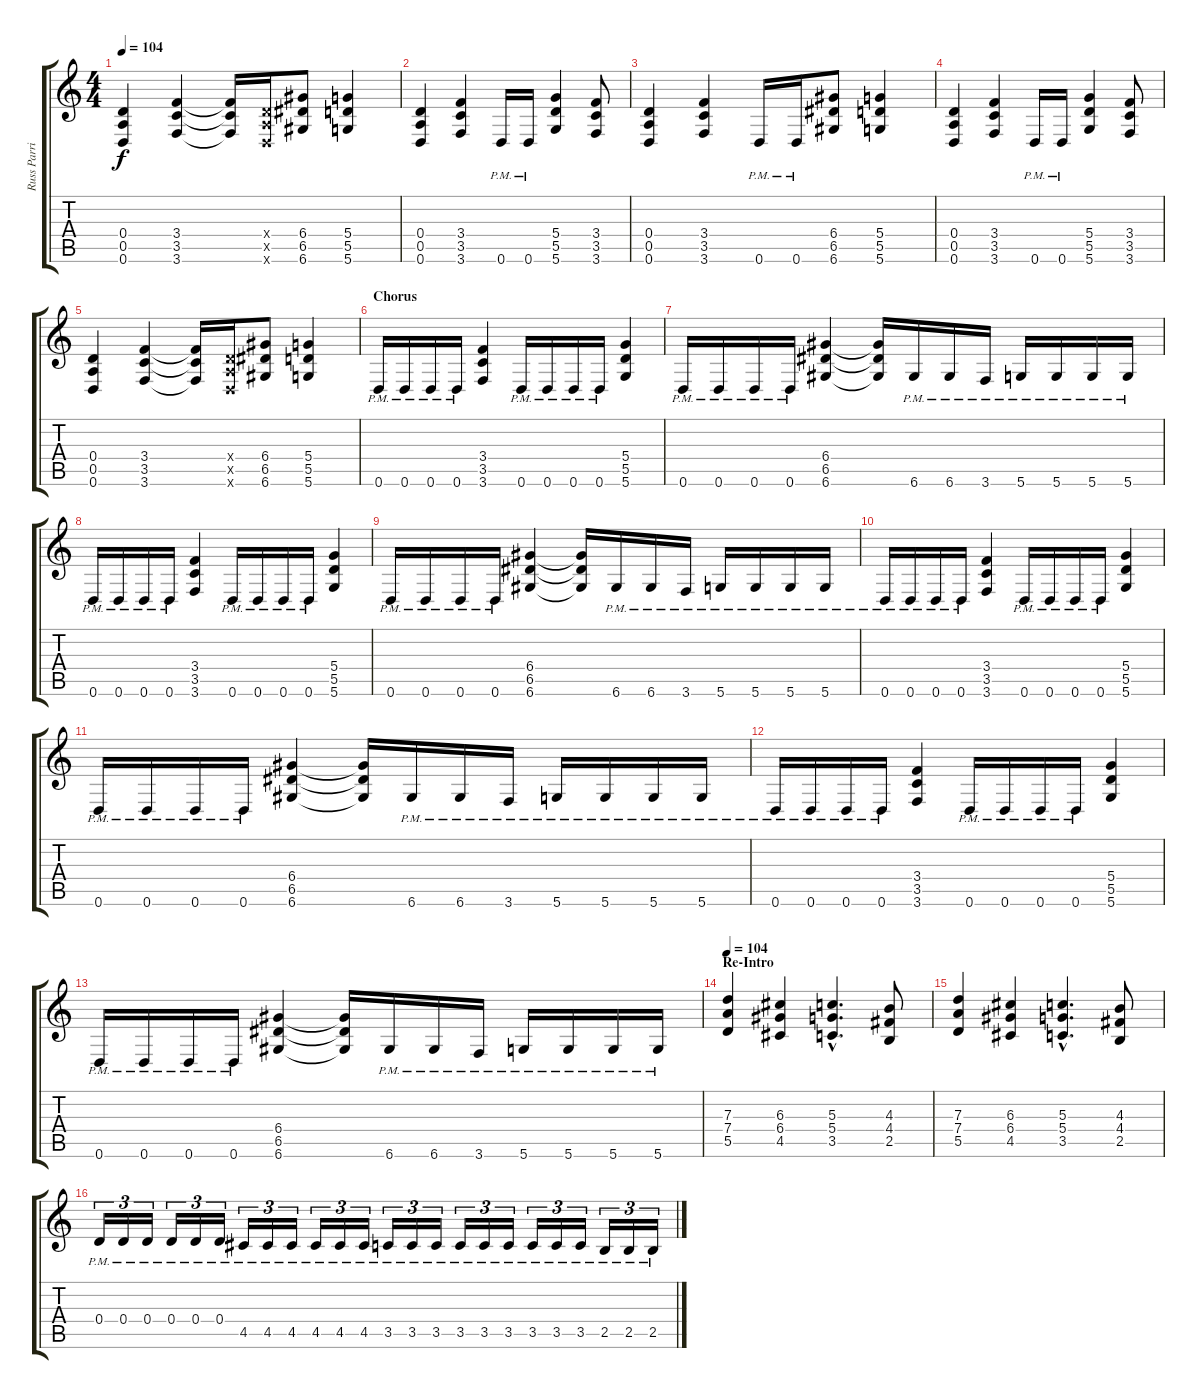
\track ("Russ Parrish" "Russ Parri") {instrument distortionguitar}
\staff {score tabs}
\tuning (E4 B3 G3 D3 A2 D2) {hide}
\ts (4 4)
\tempo 104
\clef g2
\ks c
(0.4 0.5 0.6).4{dy f} (3.4 3.5 3.6).4 (3.4{t} 3.5{t} 3.6{t}).16 (0.4{x} 0.5{x} 0.6{x}).16 (6.4 6.5 6.6).8 (5.4 5.5 5.6).4 |
(0.4 0.5 0.6).4 (3.4 3.5 3.6).4 0.6{pm}.16 0.6{pm}.16 (5.4 5.5 5.6).4 (3.4 3.5 3.6).8 |
(0.4 0.5 0.6).4 (3.4 3.5 3.6).4 0.6{pm}.16 0.6{pm}.16 (6.4 6.5 6.6).8 (5.4 5.5 5.6).4 |
(0.4 0.5 0.6).4 (3.4 3.5 3.6).4 0.6{pm}.16 0.6{pm}.16 (5.4 5.5 5.6).4 (3.4 3.5 3.6).8 |
(0.4 0.5 0.6).4 (3.4 3.5 3.6).4 (3.4{t} 3.5{t} 3.6{t}).16 (0.4{x} 0.5{x} 0.6{x}).16 (6.4 6.5 6.6).8 (5.4 5.5 5.6).4 |
\section ("" "Chorus")
0.6{pm}.16 0.6{pm}.16 0.6{pm}.16 0.6{pm}.16 (3.4 3.5 3.6).4 0.6{pm}.16 0.6{pm}.16 0.6{pm}.16 0.6{pm}.16 (5.4 5.5 5.6).4 |
0.6{pm}.16 0.6{pm}.16 0.6{pm}.16 0.6{pm}.16 (6.4 6.5 6.6).4 (6.4{t} 6.5{t} 6.6{t}).16 6.6{pm}.16 6.6{pm}.16 3.6{pm}.16 5.6{pm}.16 5.6{pm}.16 5.6{pm}.16 5.6{pm}.16 |
0.6{pm}.16 0.6{pm}.16 0.6{pm}.16 0.6{pm}.16 (3.4 3.5 3.6).4 0.6{pm}.16 0.6{pm}.16 0.6{pm}.16 0.6{pm}.16 (5.4 5.5 5.6).4 |
0.6{pm}.16 0.6{pm}.16 0.6{pm}.16 0.6{pm}.16 (6.4 6.5 6.6).4 (6.4{t} 6.5{t} 6.6{t}).16 6.6{pm}.16 6.6{pm}.16 3.6{pm}.16 5.6{pm}.16 5.6{pm}.16 5.6{pm}.16 5.6{pm}.16 |
0.6{pm}.16 0.6{pm}.16 0.6{pm}.16 0.6{pm}.16 (3.4 3.5 3.6).4 0.6{pm}.16 0.6{pm}.16 0.6{pm}.16 0.6{pm}.16 (5.4 5.5 5.6).4 |
0.6{pm}.16 0.6{pm}.16 0.6{pm}.16 0.6{pm}.16 (6.4 6.5 6.6).4 (6.4{t} 6.5{t} 6.6{t}).16 6.6{pm}.16 6.6{pm}.16 3.6{pm}.16 5.6{pm}.16 5.6{pm}.16 5.6{pm}.16 5.6{pm}.16 |
0.6{pm}.16 0.6{pm}.16 0.6{pm}.16 0.6{pm}.16 (3.4 3.5 3.6).4 0.6{pm}.16 0.6{pm}.16 0.6{pm}.16 0.6{pm}.16 (5.4 5.5 5.6).4 |
0.6{pm}.16 0.6{pm}.16 0.6{pm}.16 0.6{pm}.16 (6.4 6.5 6.6).4 (6.4{t} 6.5{t} 6.6{t}).16 6.6{pm}.16 6.6{pm}.16 3.6{pm}.16 5.6{pm}.16 5.6{pm}.16 5.6{pm}.16 5.6{pm}.16 |
\section ("" "Re-Intro")
\tempo 104
(7.3 7.4 5.5).4{volume 13 balance 8 instrument distortionguitar} (6.3 6.4 4.5).4 (5.3{hac} 5.4{hac} 3.5{hac}).4{d} (4.3 4.4 2.5).8 |
(7.3 7.4 5.5).4 (6.3 6.4 4.5).4 (5.3{hac} 5.4{hac} 3.5{hac}).4{d} (4.3 4.4 2.5).8 |
0.4{pm}.16{tu (3 2)} 0.4{pm}.16{tu (3 2)} 0.4{pm}.16{tu (3 2)} 0.4{pm}.16{tu (3 2)} 0.4{pm}.16{tu (3 2)} 0.4{pm}.16{tu (3 2)} 4.5{pm}.16{tu (3 2)} 4.5{pm}.16{tu (3 2)} 4.5{pm}.16{tu (3 2)} 4.5{pm}.16{tu (3 2)} 4.5{pm}.16{tu (3 2)} 4.5{pm}.16{tu (3 2)} 3.5{pm}.16{tu (3 2)} 3.5{pm}.16{tu (3 2)} 3.5{pm}.16{tu (3 2)} 3.5{pm}.16{tu (3 2)} 3.5{pm}.16{tu (3 2)} 3.5{pm}.16{tu (3 2)} 3.5{pm}.16{tu (3 2)} 3.5{pm}.16{tu (3 2)} 3.5{pm}.16{tu (3 2)} 2.5{pm}.16{tu (3 2)} 2.5{pm}.16{tu (3 2)} 2.5{pm}.16{tu (3 2)}
